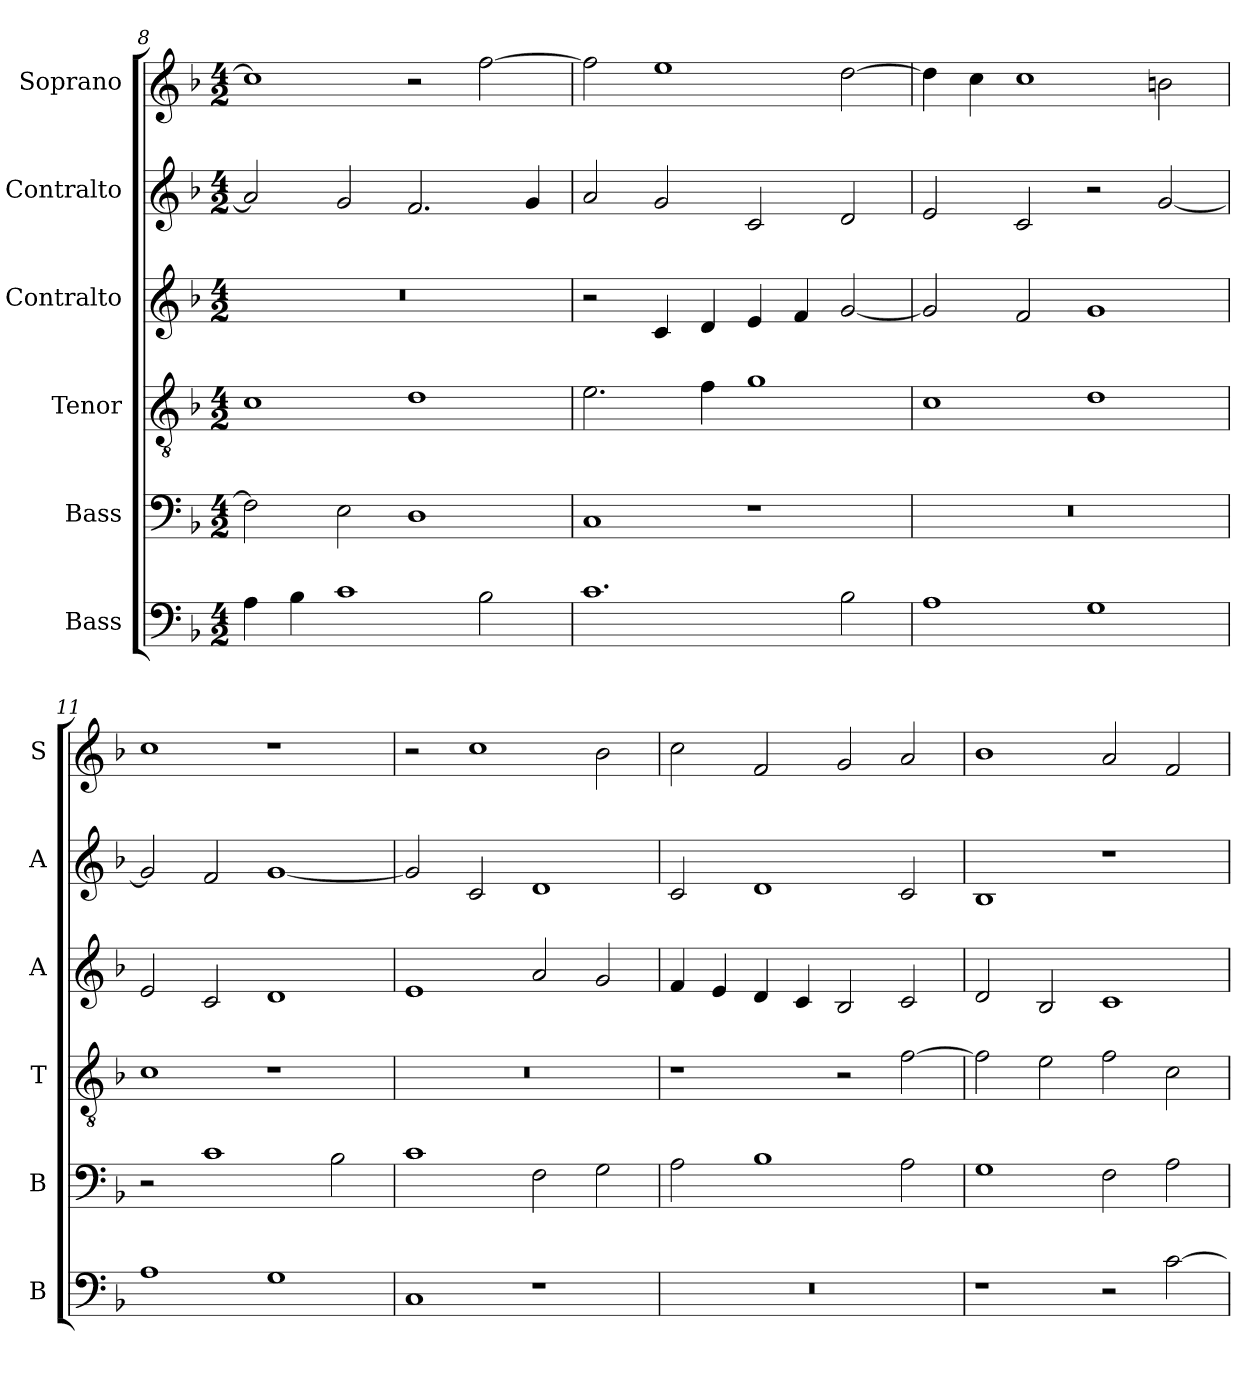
**kern	**kern	**kern	**kern	**kern	**kern
*part6	*part5	*part4	*part3	*part2	*part1
*staff6	*staff5	*staff4	*staff3	*staff2	*staff1
*I"Bass	*I"Bass	*I"Tenor	*I"Contralto	*I"Contralto	*I"Soprano
*I'B	*I'B	*I'T	*I'A	*I'A	*I'S
*clefF4	*clefF4	*clefGv2	*clefG2	*clefG2	*clefG2
*k[b-]	*k[b-]	*k[b-]	*k[b-]	*k[b-]	*k[b-]
*F:ion	*F:ion	*F:ion	*F:ion	*F:ion	*F:ion
*M4/2	*M4/2	*M4/2	*M4/2	*M4/2	*M4/2
=8	=8	=8	=8	=8	=8
4A	2F]	1c	0r	2a]	1cc]
4B-	.	.	.	.	.
1c	2E	.	.	2g	.
.	1D	1d	.	2.f	2r
2B-	.	.	.	.	[2ff
.	.	.	.	4g	.
=9	=9	=9	=9	=9	=9
1.c	1C	2.e	2r	2a	2ff]
.	.	.	4c	2g	1ee
.	.	4f	4d	.	.
.	1r	1g	4e	2c	.
.	.	.	4f	.	.
2B-	.	.	[2g	2d	[2dd
=10	=10	=10	=10	=10	=10
1A	0r	1c	2g]	2e	4dd]
.	.	.	.	.	4cc
.	.	.	2f	2c	1cc
1G	.	1d	1g	2r	.
.	.	.	.	[2g	2bn
=11	=11	=11	=11	=11	=11
1A	2r	1c	2e	2g]	1cc
.	1c	.	2c	2f	.
1G	.	1r	1d	[1g	1r
.	2B-	.	.	.	.
=12	=12	=12	=12	=12	=12
1C	1c	0r	1e	2g]	2r
.	.	.	.	2c	1cc
1r	2F	.	2a	1d	.
.	2G	.	2g	.	2b-
=13	=13	=13	=13	=13	=13
0r	2A	1r	4f	2c	2cc
.	.	.	4e	.	.
.	1B-	.	4d	1d	2f
.	.	.	4c	.	.
.	.	2r	2B-	.	2g
.	2A	[2f	2c	2c	2a
=14	=14	=14	=14	=14	=14
1r	1G	2f]	2d	1B-	1b-
.	.	2e	2B-	.	.
2r	2F	2f	1c	1r	2a
[2c	2A	2c	.	.	2f
=	=	=	=	=	=
*-	*-	*-	*-	*-	*-
